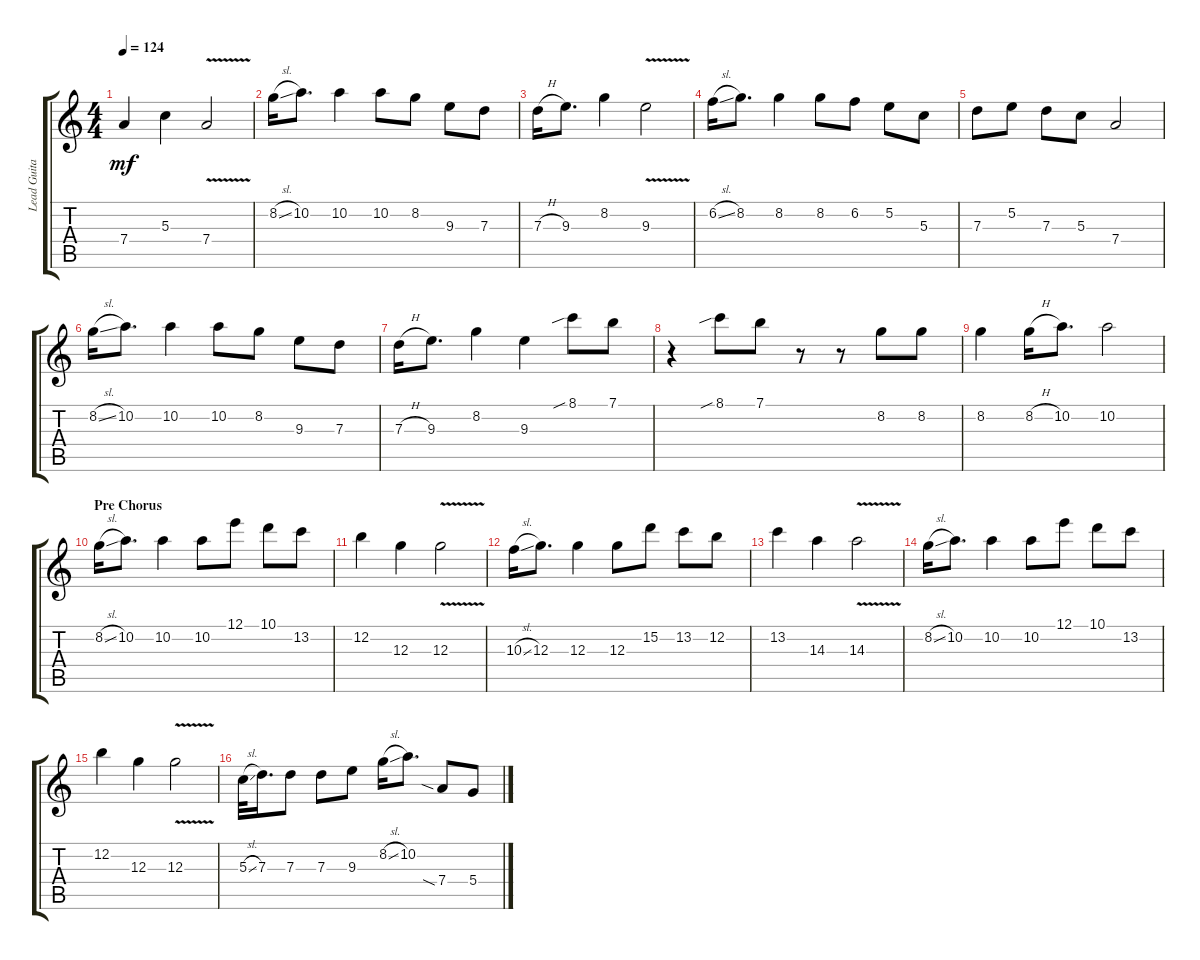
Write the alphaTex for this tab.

\track ("Lead Guitar" "Lead Guita") {instrument electricguitarclean}
\staff {score tabs}
\tuning (E4 B3 G3 D3 A2 E2) {hide}
\ts (4 4)
\tempo 124
\clef g2
\ks c
7.4.4{dy mf} 5.3.4 7.4{v}.2 |
8.2{sl}.16 10.2.8{d} 10.2.4 10.2.8 8.2.8 9.3.8 7.3.8 |
7.3{h}.16 9.3.8{d} 8.2.4 9.3{v}.2 |
6.2{sl}.16 8.2.8{d} 8.2.4 8.2.8 6.2.8 5.2.8 5.3.8 |
7.3.8 5.2.8 7.3.8 5.3.8 7.4.2 |
8.2{sl}.16 10.2.8{d} 10.2.4 10.2.8 8.2.8 9.3.8 7.3.8 |
7.3{h}.16 9.3.8{d} 8.2.4 9.3.4 8.1{sib}.8 7.1.8 |
r.4 8.1{sib}.8 7.1.8 r.8 r.8 8.2.8 8.2.8 |
8.2.4 8.2{h}.16 10.2.8{d} 10.2.2 |
\section ("" "Pre Chorus")
8.2{sl}.16 10.2.8{d} 10.2.4 10.2.8 12.1.8 10.1.8 13.2.8 |
12.2.4 12.3.4 12.3{v}.2 |
10.3{sl}.16 12.3.8{d} 12.3.4 12.3.8 15.2.8 13.2.8 12.2.8 |
13.2.4 14.3.4 14.3{v}.2 |
8.2{sl}.16 10.2.8{d} 10.2.4 10.2.8 12.1.8 10.1.8 13.2.8 |
12.2.4 12.3.4 12.3{v}.2 |
5.3{sl}.32 7.3.16{d} 7.3.8 7.3.8 9.3.8 8.2{sl}.16 10.2.8{d} 7.4{sia}.8 5.4.8
